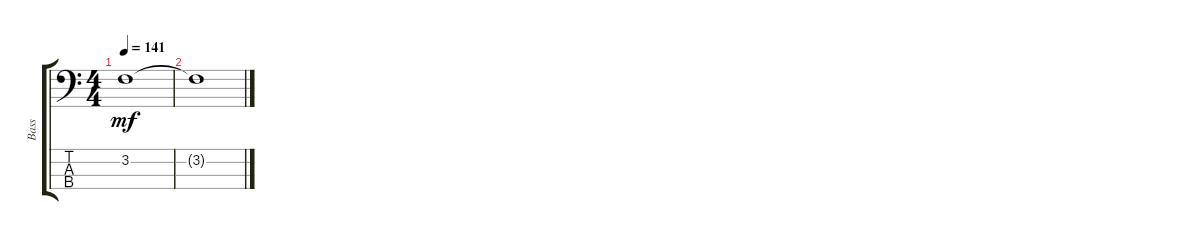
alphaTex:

\track ("Bass" "Bass") {instrument electricbassfinger}
\staff {score tabs}
\tuning (G2 D2 A1 E1) {hide}
\ts (4 4)
\tempo 141
\clef f4
\ks c
3.2.1{dy mf} |
3.2{t}.1
